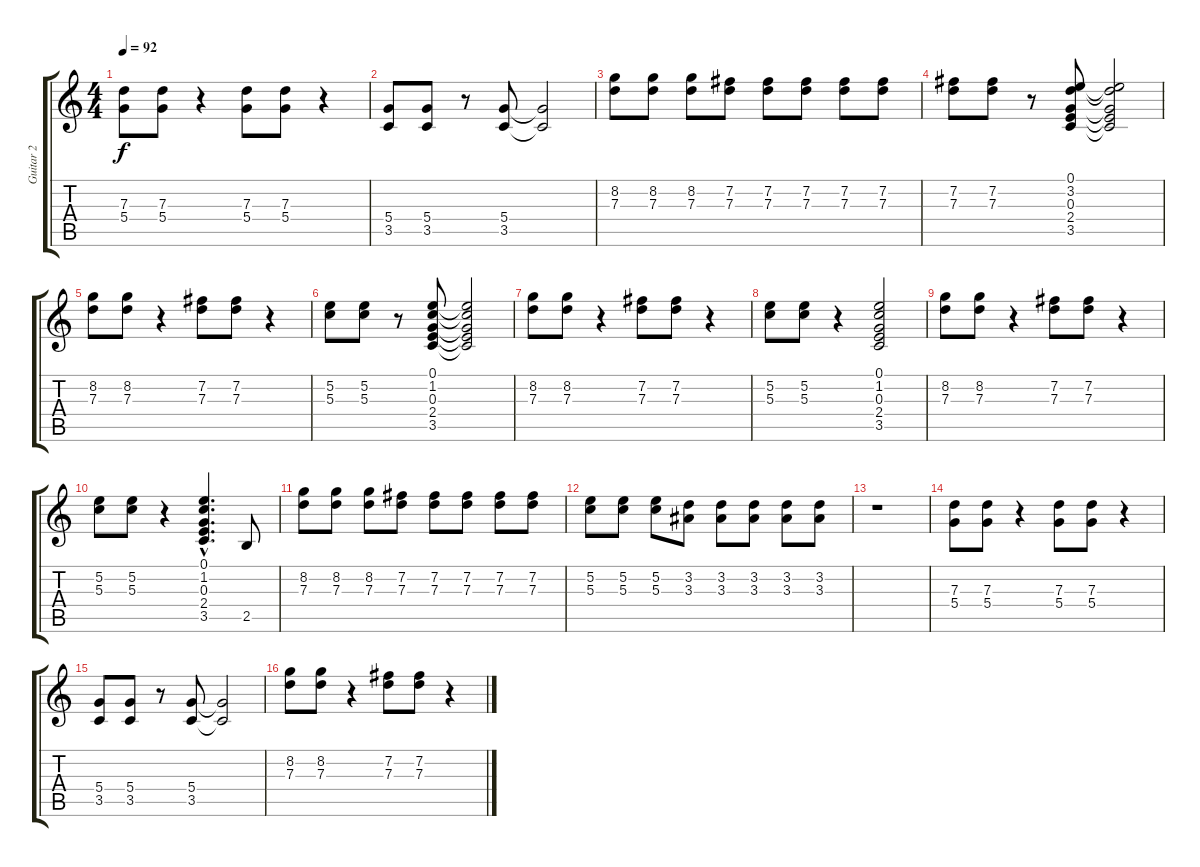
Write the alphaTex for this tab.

\track ("Guitar 2" "Guitar 2") {instrument overdrivenguitar}
\staff {score tabs}
\tuning (E4 B3 G3 D3 A2 E2) {hide}
\ts (4 4)
\tempo 92
\clef g2
\ks c
(7.3 5.4).8{dy f instrument overdrivenguitar} (7.3 5.4).8 r.4 (7.3 5.4).8 (7.3 5.4).8 r.4 |
(5.4 3.5).8 (5.4 3.5).8 r.8 (5.4 3.5).8 (5.4{t} 3.5{t}).2 |
(8.2 7.3).8 (8.2 7.3).8 (8.2 7.3).8 (7.2 7.3).8 (7.2 7.3).8 (7.2 7.3).8 (7.2 7.3).8 (7.2 7.3).8 |
(7.2 7.3).8 (7.2 7.3).8 r.8 (0.1 3.2 0.3 2.4 3.5).8 (0.1{t} 3.2{t} 0.3{t} 2.4{t} 3.5{t}).2 |
(8.2 7.3).8 (8.2 7.3).8 r.4 (7.2 7.3).8 (7.2 7.3).8 r.4 |
(5.2 5.3).8 (5.2 5.3).8 r.8 (0.1 1.2 0.3 2.4 3.5).8 (0.1{t} 1.2{t} 0.3{t} 2.4{t} 3.5{t}).2 |
(8.2 7.3).8 (8.2 7.3).8 r.4 (7.2 7.3).8 (7.2 7.3).8 r.4 |
(5.2 5.3).8 (5.2 5.3).8 r.4 (0.1 1.2 0.3 2.4 3.5).2 |
(8.2 7.3).8 (8.2 7.3).8 r.4 (7.2 7.3).8 (7.2 7.3).8 r.4 |
(5.2 5.3).8 (5.2 5.3).8 r.4 (0.1{hac} 1.2{hac} 0.3{hac} 2.4{hac} 3.5{hac}).4{d} 2.5.8 |
(8.2 7.3).8 (8.2 7.3).8 (8.2 7.3).8 (7.2 7.3).8 (7.2 7.3).8 (7.2 7.3).8 (7.2 7.3).8 (7.2 7.3).8 |
(5.2 5.3).8 (5.2 5.3).8 (5.2 5.3).8 (3.2 3.3).8 (3.2 3.3).8 (3.2 3.3).8 (3.2 3.3).8 (3.2 3.3).8 |
r.1 |
(7.3 5.4).8 (7.3 5.4).8 r.4 (7.3 5.4).8 (7.3 5.4).8 r.4 |
(5.4 3.5).8 (5.4 3.5).8 r.8 (5.4 3.5).8 (5.4{t} 3.5{t}).2 |
(8.2 7.3).8 (8.2 7.3).8 r.4 (7.2 7.3).8 (7.2 7.3).8 r.4
